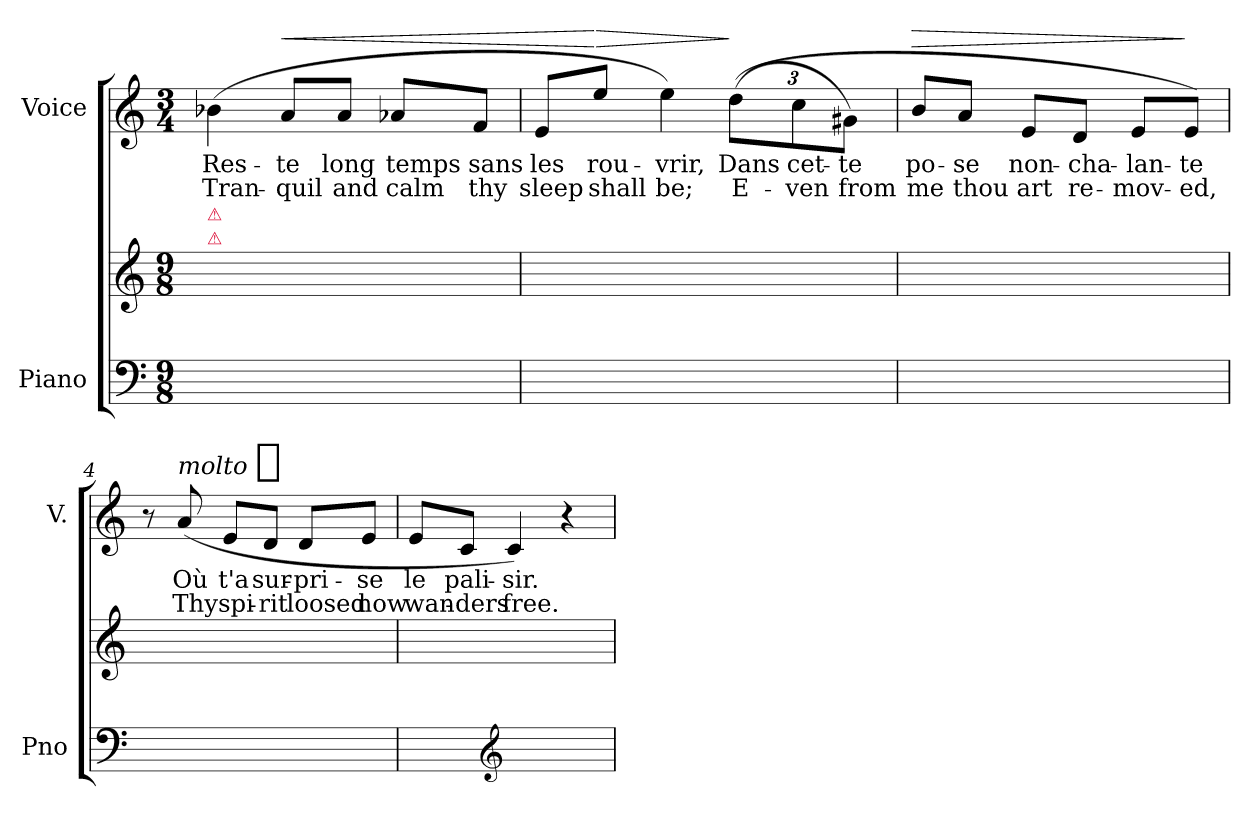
**kern	**kern	**kern	**text	**text	**dynam
*part2	*part2	*part1	*part1	*part1	*part1
*staff3	*staff2	*staff1	*staff1	*staff1	*staff1
*I"Piano	*	*I"Voice	*	*	*
*I'Pno	*	*I'V.	*	*	*
*clefF4	*clefG2	*clefG2	*	*	*
*k[]	*k[]	*k[]	*	*	*
*C:	*C:	*C:	*	*	*
*M9/8	*M9/8	*M3/4	*	*	*
*Xtuplet	*	*	*	*	*
=1	=1	=1	=1	=1	=1
!	!LO:TX:a:color=crimson:t=⚠	!	!	!	!
!	!LO:TX:a:color=crimson:t=⚠	!	!	!	!
!	!	!	!	!LO:LY:i	!
6.ryy	2.ryy	(4b-X	Res-	Tran-	.
!	!	!	!	!LO:LY:i	!LO:HP:a
6.ryy	.	8a/L	-te	-quil	<
!	!	!	!	!LO:LY:i	!
.	.	8a/J	long	and	.
!	!	!	!	!LO:LY:i	!
6.ryy	.	8a-X/L	temps	calm	.
!	!	!	!	!LO:LY:i	!
.	.	8f/J	sans	thy	.
=2	=2	=2	=2	=2	=2
!	!	!	!	!LO:LY:i	!
2.ryy	2.ryy	8e/L	les	sleep	.
!	!	!	!	!LO:LY:i	!LO:HP:n=1:a
.	.	8ee/J	rou-	shall	[ >
!	!	!	!	!LO:LY:i	!
.	.	4ee)	-vrir,	be;	.
!	!	!	!	!LO:LY:i	!
.	.	(>(>12dd\L	Dans	E-	]
!	!	!	!	!LO:LY:i	!
.	.	12cc\	cet-	-ven	.
!	!	!	!	!LO:LY:i	!
.	.	12g#X\J)	-te	from	.
=3	=3	=3	=3	=3	=3
!	!	!	!	!LO:LY:i	!LO:HP:a
2.ryy	2.ryy	8b/L	po-	me	>
!	!	!	!	!LO:LY:i	!
.	.	8a/J	-se	thou	.
!	!	!	!	!LO:LY:i	!
.	.	8e/L	non-	art	.
!	!	!	!	!LO:LY:i	!
.	.	8d/J	-cha-	re-	.
!	!	!	!	!LO:LY:i	!
.	.	8e/L	-lan-	-mov-	.
!	!	!	!	!LO:LY:i	!
.	.	8e/J)	-te	-ed,	]
=4	=4	=4	=4	=4	=4
2.ryy	2.ryy	8r	.	.	.
!	!	!	!	!LO:LY:i	!LO:DY:a:t=molto %s
.	.	(>8a	Où	Thy	p
!	!	!	!	!LO:LY:i	!
.	.	8e/L	t'a	spi-	.
!	!	!	!	!LO:LY:i	!
.	.	8d/J	sur-	-rit	.
!	!	!	!	!LO:LY:i	!
.	.	8d/L	-pri-	loosed	.
!	!	!	!	!LO:LY:i	!
.	.	8e/J	-se	now	.
=5	=5	=5	=5	=5	=5
!	!	!	!	!LO:LY:i	!
4ryy	2.ryy	8e/L	le	wan-	.
!	!	!	!	!LO:LY:i	!
.	.	8c/J	pali-	-ders	.
*clefG2	*	*	*	*	*
!	!	!	!	!LO:LY:i	!
2ryy	.	4c)	-sir.	free.	.
.	.	4r	.	.	.
=	=	=	=	=	=
*-	*-	*-	*-	*-	*-
